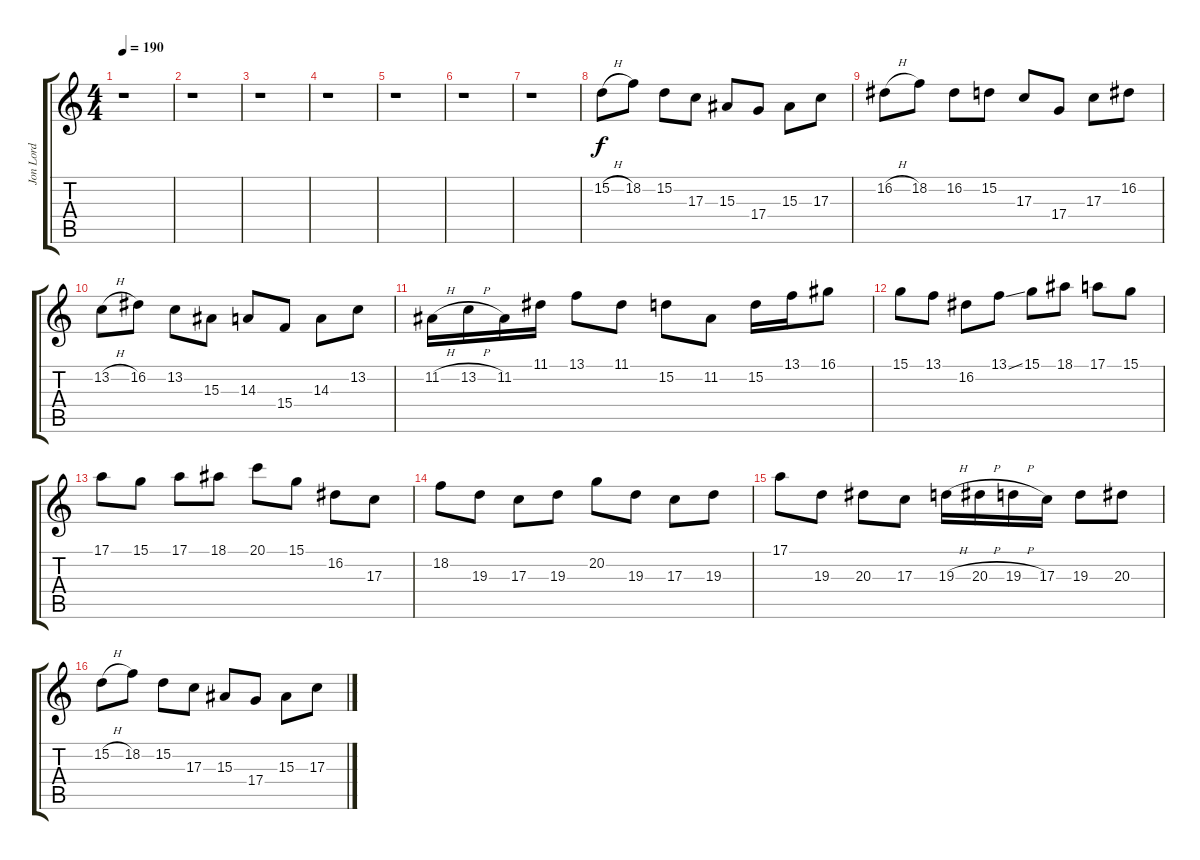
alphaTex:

\track ("Jon Lord" "Jon Lord") {instrument drawbarorgan}
\staff {score tabs}
\tuning (E4 B3 G3 D3 A2 E2) {hide}
\ts (4 4)
\tempo 190
\clef g2
\ks c
r.1{dy f} |
r.1 |
r.1 |
r.1 |
r.1 |
r.1 |
r.1 |
15.2{h}.8 18.2.8 15.2.8 17.3.8 15.3.8 17.4.8 15.3.8 17.3.8 |
16.2{h}.8 18.2.8 16.2.8 15.2.8 17.3.8 17.4.8 17.3.8 16.2.8 |
13.2{h}.8 16.2.8 13.2.8 15.3.8 14.3.8 15.4.8 14.3.8 13.2.8 |
11.2{h}.16 13.2{h}.16 11.2.16 11.1.16 13.1.8 11.1.8 15.2.8 11.2.8 15.2.16 13.1.16 16.1.8 |
15.1.8 13.1.8 16.2.8 13.1{ss}.8 15.1.8 18.1.8 17.1.8 15.1.8 |
17.1.8 15.1.8 17.1.8 18.1.8 20.1.8 15.1.8 16.2.8 17.3.8 |
18.2.8 19.3.8 17.3.8 19.3.8 20.2.8 19.3.8 17.3.8 19.3.8 |
17.1.8 19.3.8 20.3.8 17.3.8 19.3{h}.16 20.3{h}.16 19.3{h}.16 17.3.16 19.3.8 20.3.8 |
15.2{h}.8 18.2.8 15.2.8 17.3.8 15.3.8 17.4.8 15.3.8 17.3.8
